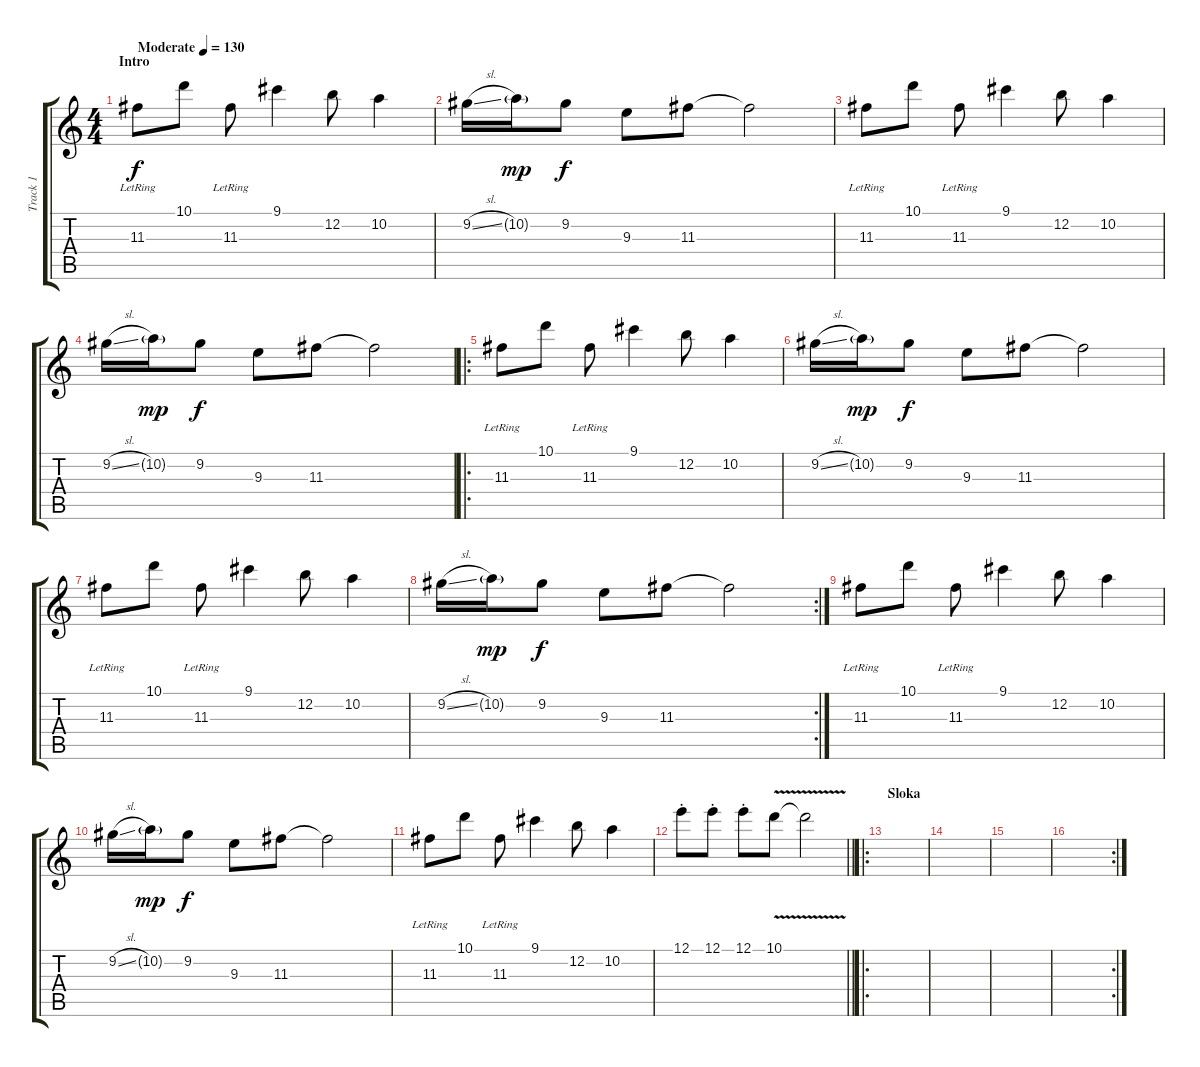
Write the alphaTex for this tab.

\track ("Track 1" "Track 1") {instrument overdrivenguitar}
\staff {score tabs}
\tuning (E4 B3 G3 D3 A2 E2) {hide}
\ts (4 4)
\section ("" "Intro")
\tempo (130 "Moderate")
\clef g2
\ks c
11.3{lr}.8{dy f instrument overdrivenguitar} 10.1.8 11.3{lr}.8 9.1.4 12.2.8 10.2.4 |
9.2{sl}.16 10.2{g}.16{dy mp} 9.2.8{dy f} 9.3.8 11.3.8 11.3{t}.2 |
11.3{lr}.8 10.1.8 11.3{lr}.8 9.1.4 12.2.8 10.2.4 |
9.2{sl}.16 10.2{g}.16{dy mp} 9.2.8{dy f} 9.3.8 11.3.8 11.3{t}.2 |
\ro
11.3{lr}.8 10.1.8 11.3{lr}.8 9.1.4 12.2.8 10.2.4 |
9.2{sl}.16 10.2{g}.16{dy mp} 9.2.8{dy f} 9.3.8 11.3.8 11.3{t}.2 |
11.3{lr}.8 10.1.8 11.3{lr}.8 9.1.4 12.2.8 10.2.4 |
\rc 2
9.2{sl}.16 10.2{g}.16{dy mp} 9.2.8{dy f} 9.3.8 11.3.8 11.3{t}.2 |
11.3{lr}.8 10.1.8 11.3{lr}.8 9.1.4 12.2.8 10.2.4 |
9.2{sl}.16 10.2{g}.16{dy mp} 9.2.8{dy f} 9.3.8 11.3.8 11.3{t}.2 |
11.3{lr}.8 10.1.8 11.3{lr}.8 9.1.4 12.2.8 10.2.4 |
\barLineRight lightlight
12.1{st}.8 12.1{st}.8 12.1{st}.8 10.1{v}.8 10.1{t}.2 |
\ro
\section ("" "Sloka")
|
|
|
\rc 2
